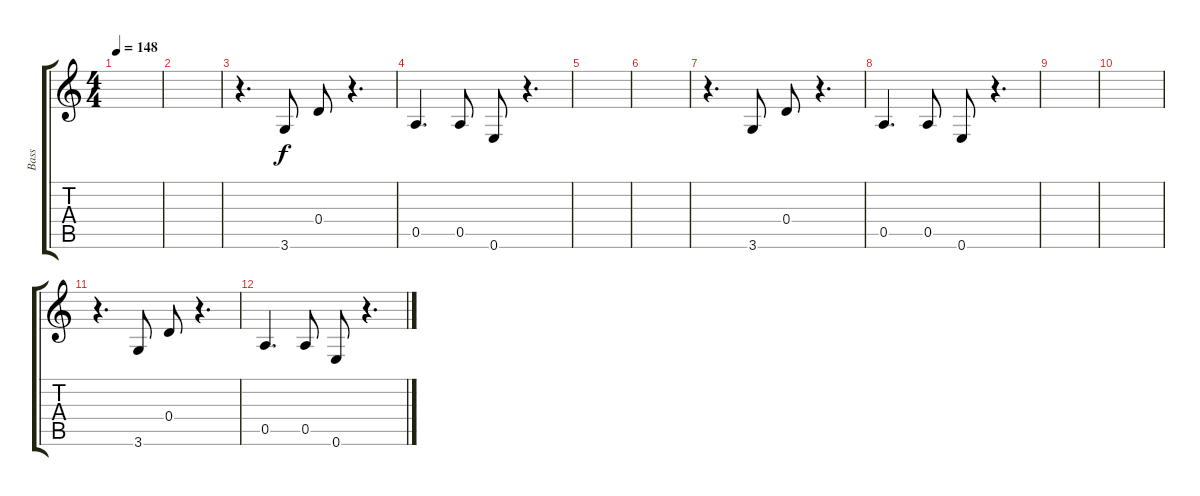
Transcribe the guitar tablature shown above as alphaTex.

\track ("Bass" "Bass") {instrument synthbass1}
\staff {score tabs}
\tuning (E4 B3 G3 D3 A2 E2) {hide}
\ts (4 4)
\tempo 148
\clef g2
\ks c
|
|
r.4{d} 3.6.8 0.4.8 r.4{d} |
0.5.4{d} 0.5.8 0.6.8 r.4{d} |
|
|
r.4{d} 3.6.8 0.4.8 r.4{d} |
0.5.4{d} 0.5.8 0.6.8 r.4{d} |
|
|
r.4{d} 3.6.8 0.4.8 r.4{d} |
0.5.4{d} 0.5.8 0.6.8 r.4{d}
